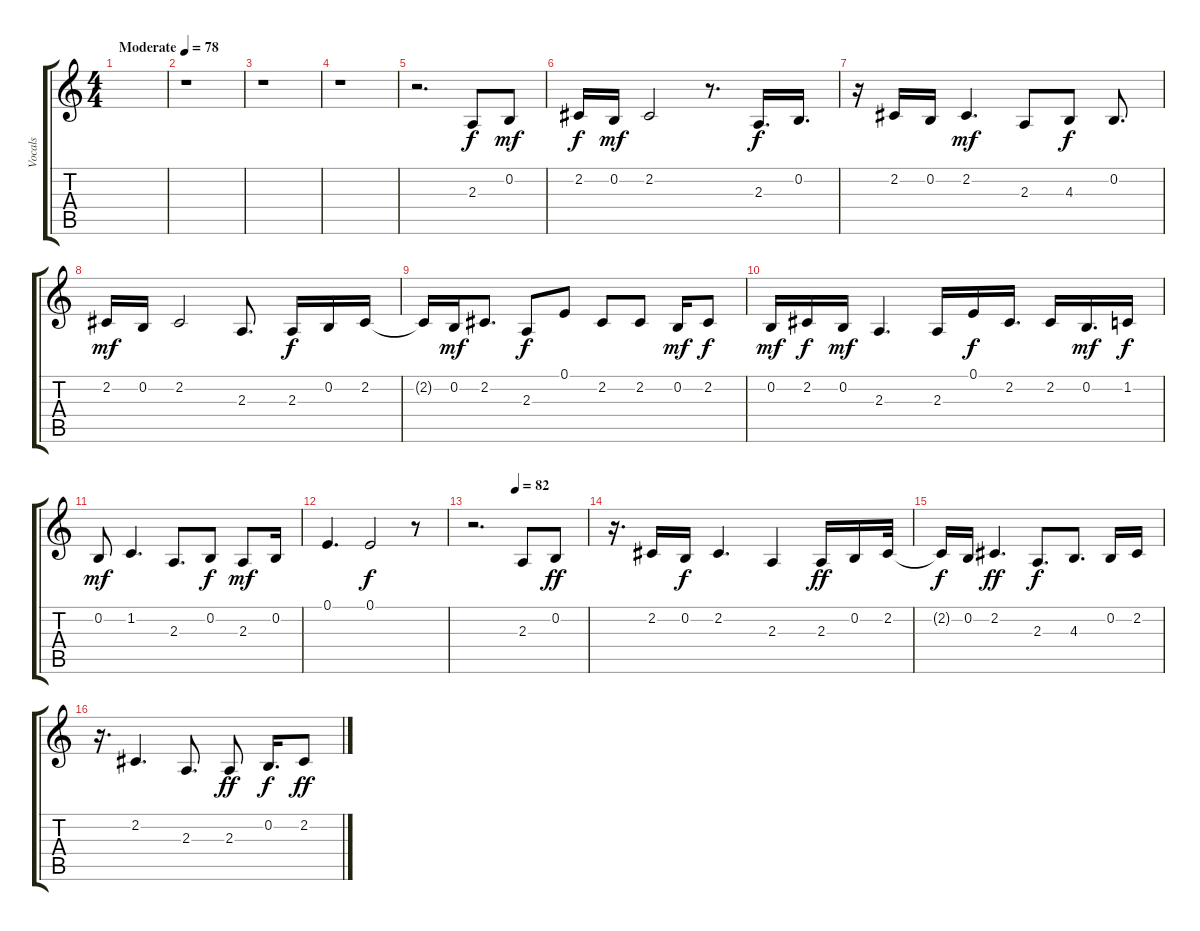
\track ("Vocals" "Vocals") {instrument harmonica}
\staff {score tabs}
\tuning (E4 B3 G3 D3 A2 E2) {hide}
\ts (4 4)
\tempo (78 "Moderate")
\clef g2
\ks c
|
r.1 |
r.1 |
r.1 |
r.2{d} 2.3.8 0.2.8{dy mf} |
2.2.16{dy f} 0.2.16{dy mf} 2.2.2 r.8{d} 2.3.16{d dy f} 0.2.16{d} |
r.16 2.2.16 0.2.16 2.2.4{d dy mf} 2.3.8 4.3.8{dy f} 0.2.8{d} |
2.2.16{dy mf} 0.2.16 2.2.2 2.3.8{d} 2.3.16{dy f} 0.2.16 2.2.16 |
2.2{t}.16 0.2.16{dy mf} 2.2.8{d} 2.3.8{dy f} 0.1.8 2.2.8 2.2.8 0.2.16{dy mf} 2.2.8{dy f} |
0.2.16{dy mf} 2.2.16{dy f} 0.2.16{dy mf} 2.3.4{d} 2.3.16 0.1.16{dy f} 2.2.16{d} 2.2.16 0.2.16{d dy mf} 1.2.16{dy f} |
0.2.8{dy mf} 1.2.4{d} 2.3.8{d} 0.2.8{dy f} 2.3.8{dy mf} 0.2.16 |
0.1.4{d} 0.1.2{dy f} r.8 |
\tempo (82 0.375)
r.2{d} 2.3.8 0.2.8{dy ff} |
r.16{d} 2.2.16 0.2.16{dy f} 2.2.4{d} 2.3.4 2.3.16{dy ff} 0.2.16 2.2.32 |
2.2{t}.16{dy f} 0.2.16 2.2.4{d dy ff} 2.3.8{d dy f} 4.3.8{d} 0.2.16 2.2.16 |
r.16{d} 2.2.4{d} 2.3.8{d} 2.3.8{dy ff} 0.2.16{d dy f} 2.2.8{dy ff}
